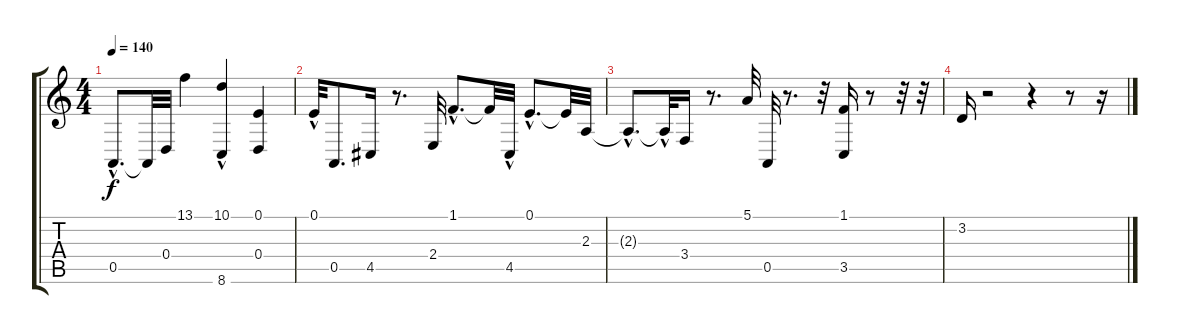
\track "" {instrument accordion}
\staff {score tabs}
\tuning (E4 B3 G3 D3 A2 E2) {hide}
\ts (4 4)
\tempo 140
\clef g2
\ks c
0.5{hac}.8{d dy f} 0.5{t}.32 0.4.32 13.1.4 (10.1 8.6{hac}).4 (0.1 0.4).4 |
0.1{hac}.32 0.5.8{d} 4.5.16 r.8{d} 2.4.32 1.1{hac}.8{d} 1.1{t}.32 4.5{hac}.32 0.1{hac}.8{d} 0.1{t}.32 2.3.32 |
2.3{hac t}.8{d} 2.3{hac t}.32 3.4.16 r.8{d} 5.1.32 0.5.32 r.8{d} r.32 (1.1 3.5).16 r.8 r.32 r.32 |
3.2.16 r.2 r.4 r.8 r.16
